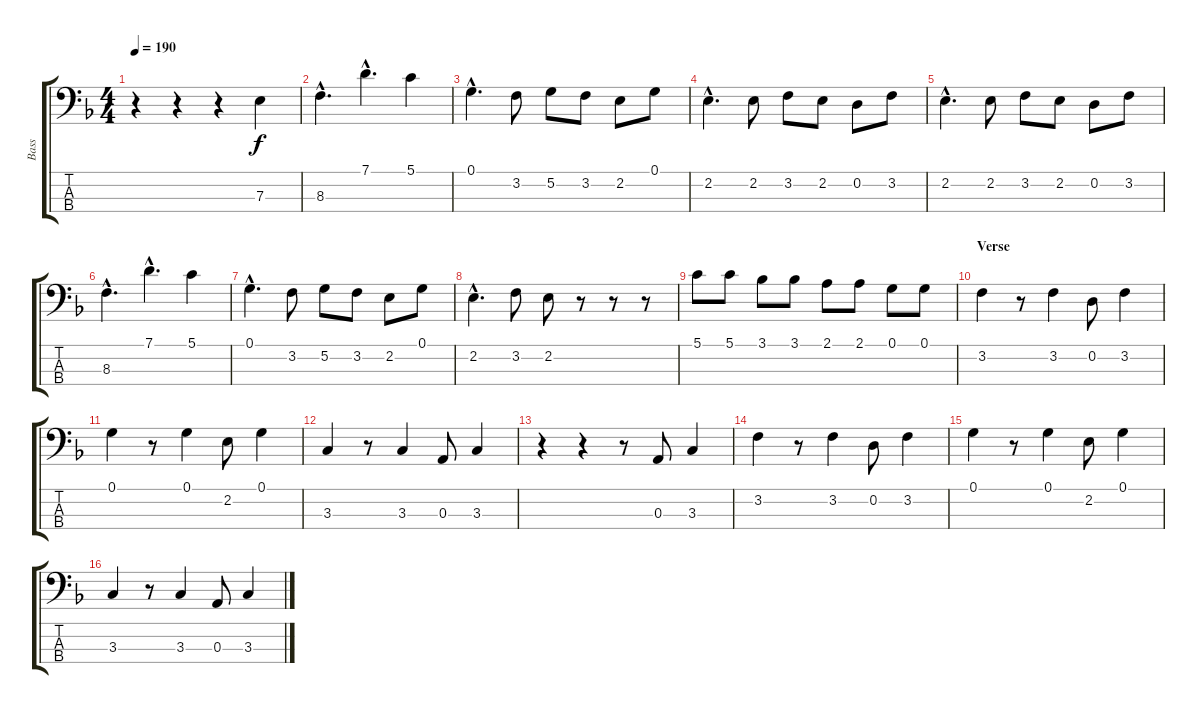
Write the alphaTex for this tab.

\track ("Bass" "Bass") {instrument electricbassfinger}
\staff {score tabs}
\tuning (G2 D2 A1 E1) {hide}
\ts (4 4)
\tempo 190
\clef f4
\ks f
r.4{dy f instrument electricbassfinger} r.4 r.4 7.3.4 |
8.3{hac}.4{d} 7.1{hac}.4{d} 5.1.4 |
0.1{hac}.4{d} 3.2.8 5.2.8 3.2.8 2.2.8 0.1.8 |
2.2{hac}.4{d} 2.2.8 3.2.8 2.2.8 0.2.8 3.2.8 |
2.2{hac}.4{d} 2.2.8 3.2.8 2.2.8 0.2.8 3.2.8 |
8.3{hac}.4{d} 7.1{hac}.4{d} 5.1.4 |
0.1{hac}.4{d} 3.2.8 5.2.8 3.2.8 2.2.8 0.1.8 |
2.2{hac}.4{d} 3.2.8 2.2.8 r.8 r.8 r.8 |
5.1.8 5.1.8 3.1.8 3.1.8 2.1.8 2.1.8 0.1.8 0.1.8 |
\section ("" "Verse")
3.2.4 r.8 3.2.4 0.2.8 3.2.4 |
0.1.4 r.8 0.1.4 2.2.8 0.1.4 |
3.3.4 r.8 3.3.4 0.3.8 3.3.4 |
r.4 r.4 r.8 0.3.8 3.3.4 |
3.2.4 r.8 3.2.4 0.2.8 3.2.4 |
0.1.4 r.8 0.1.4 2.2.8 0.1.4 |
3.3.4 r.8 3.3.4 0.3.8 3.3.4
